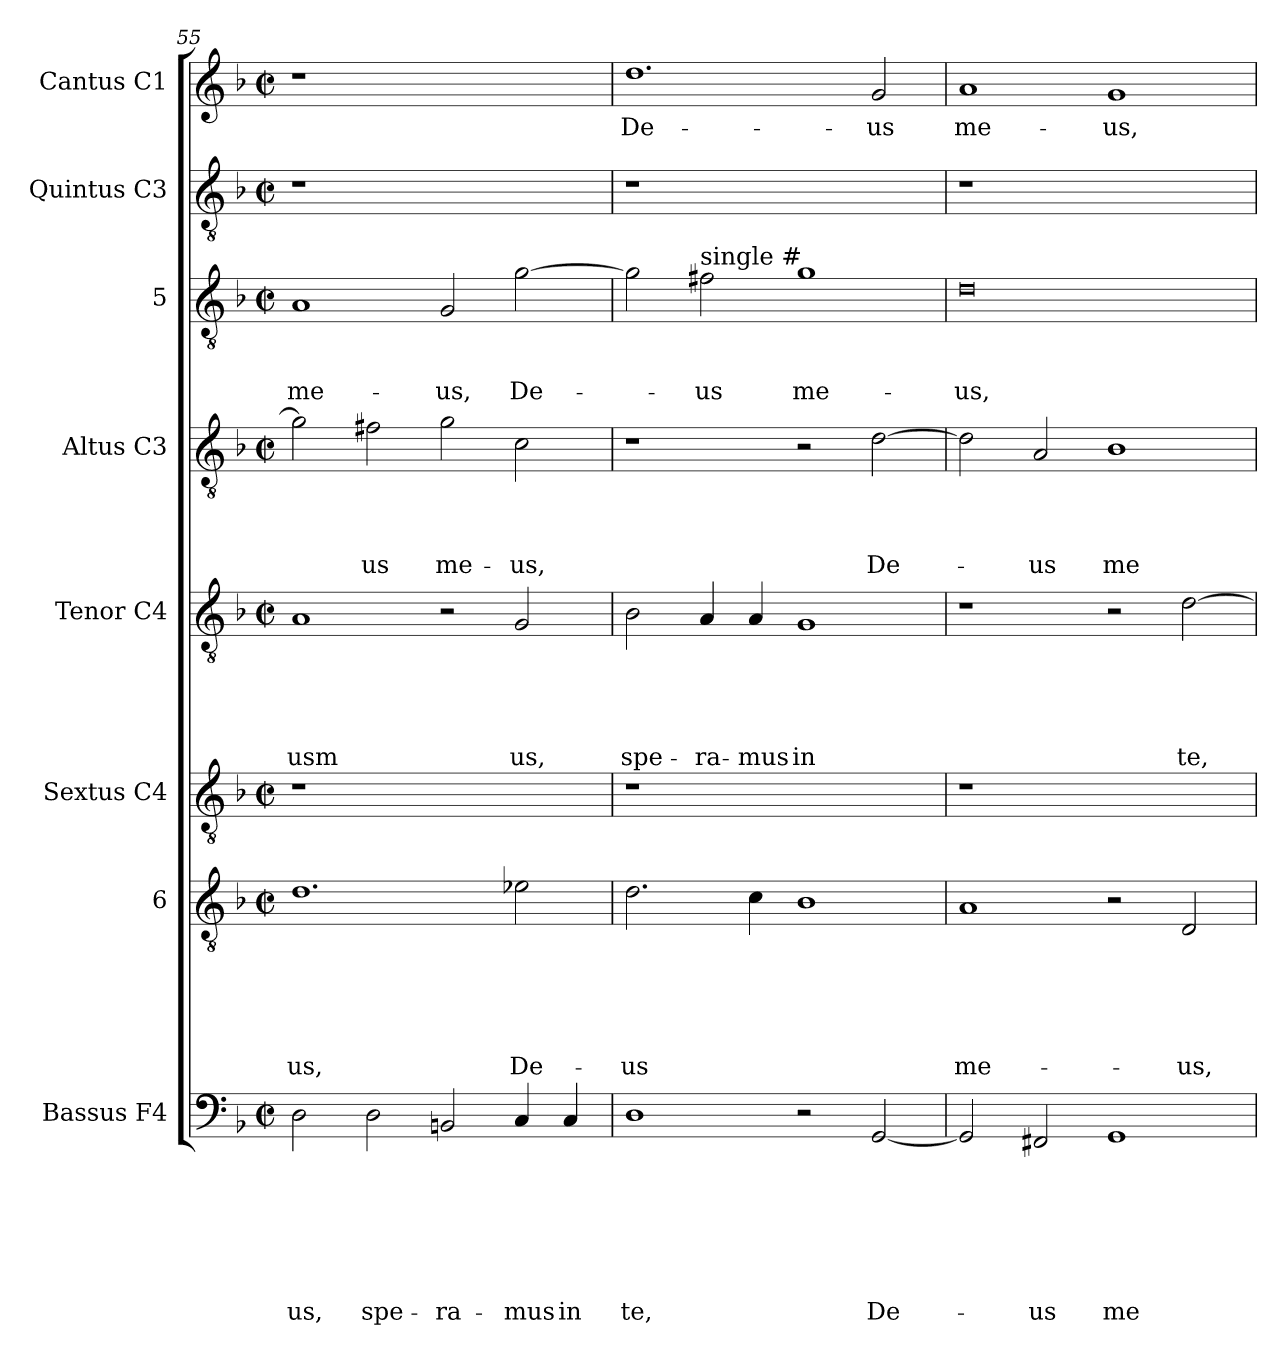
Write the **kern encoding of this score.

**kern	**text	**text	**text	**text	**text	**text	**text	**kern	**text	**text	**text	**text	**text	**text	**kern	**kern	**text	**text	**text	**text	**text	**kern	**text	**text	**text	**text	**kern	**text	**text	**text	**kern	**kern	**text
*part8	*part8	*part8	*part8	*part8	*part8	*part8	*part8	*part7	*part7	*part7	*part7	*part7	*part7	*part7	*part6	*part5	*part5	*part5	*part5	*part5	*part5	*part4	*part4	*part4	*part4	*part4	*part3	*part3	*part3	*part3	*part2	*part1	*part1
*staff8	*staff8	*staff8	*staff8	*staff8	*staff8	*staff8	*staff8	*staff7	*staff7	*staff7	*staff7	*staff7	*staff7	*staff7	*staff6	*staff5	*staff5	*staff5	*staff5	*staff5	*staff5	*staff4	*staff4	*staff4	*staff4	*staff4	*staff3	*staff3	*staff3	*staff3	*staff2	*staff1	*staff1
*I"Bassus F4	*	*	*	*	*	*	*	*I"6	*	*	*	*	*	*	*I"Sextus C4	*I"Tenor C4	*	*	*	*	*	*I"Altus C3	*	*	*	*	*I"5	*	*	*	*I"Quintus C3	*I"Cantus C1	*
*I'B	*	*	*	*	*	*	*	*	*	*	*	*	*	*	*	*I'T	*	*	*	*	*	*I'A	*	*	*	*	*	*	*	*	*	*I'C	*
!!LO:LB:g=z
*clefF4	*	*	*	*	*	*	*	*clefGv2	*	*	*	*	*	*	*clefGv2	*clefGv2	*	*	*	*	*	*clefGv2	*	*	*	*	*clefGv2	*	*	*	*clefGv2	*clefG2	*
*k[b-]	*	*	*	*	*	*	*	*k[b-]	*	*	*	*	*	*	*k[b-]	*k[b-]	*	*	*	*	*	*k[b-]	*	*	*	*	*k[b-]	*	*	*	*k[b-]	*k[b-]	*
*F:	*	*	*	*	*	*	*	*F:	*	*	*	*	*	*	*F:	*F:	*	*	*	*	*	*F:	*	*	*	*	*F:	*	*	*	*F:	*F:	*
*M2/2	*	*	*	*	*	*	*	*M2/2	*	*	*	*	*	*	*M2/2	*M2/2	*	*	*	*	*	*M2/2	*	*	*	*	*M2/2	*	*	*	*M2/2	*M2/2	*
*met(c|)	*	*	*	*	*	*	*	*met(c|)	*	*	*	*	*	*	*met(c|)	*met(c|)	*	*	*	*	*	*met(c|)	*	*	*	*	*met(c|)	*	*	*	*met(c|)	*met(c|)	*
=55	=55	=55	=55	=55	=55	=55	=55	=55	=55	=55	=55	=55	=55	=55	=55	=55	=55	=55	=55	=55	=55	=55	=55	=55	=55	=55	=55	=55	=55	=55	=55	=55	=55
!	!	!	!	!	!	!	!LO:LY:b	!	!	!	!	!	!	!LO:LY:b	!	!	!	!	!	!	!LO:LY:b	!	!	!	!	!	!	!	!	!LO:LY:b	!	!	!
2D\	.	.	.	.	.	.	us,	1.d	.	.	.	.	.	-us,	1r	1A	.	.	.	.	-usm	2g\]	.	.	.	.	1A	.	.	me-	1r	1r	.
!	!	!	!	!	!	!	!LO:LY:b	!	!	!	!	!	!	!	!	!	!	!	!	!	!	!	!	!	!	!LO:LY:b	!	!	!	!	!	!	!
2D\	.	.	.	.	.	.	spe-	.	.	.	.	.	.	.	.	.	.	.	.	.	.	2f#X\	.	.	.	-us	.	.	.	.	.	.	.
!	!	!	!	!	!	!	!LO:LY:b	!	!	!	!	!	!	!	!	!	!	!	!	!	!	!	!	!	!	!LO:LY:b	!	!	!	!LO:LY:b	!	!	!
2BBn/	.	.	.	.	.	.	-ra-	.	.	.	.	.	.	.	1ryy	2r	.	.	.	.	.	2g\	.	.	.	me-	2G/	.	.	-us,	1ryy	1ryy	.
!	!	!	!	!	!	!	!LO:LY:b	!	!	!	!	!	!	!LO:LY:b	!	!	!	!	!	!	!LO:LY:b	!	!	!	!	!LO:LY:b	!	!	!	!LO:LY:b	!	!	!
4C/	.	.	.	.	.	.	-mus	2e-X\	.	.	.	.	.	De-	.	2G/	.	.	.	.	us,	2c\	.	.	.	-us,	[>2g\	.	.	De-	.	.	.
!	!	!	!	!	!	!	!LO:LY:b	!	!	!	!	!	!	!	!	!	!	!	!	!	!	!	!	!	!	!	!	!	!	!	!	!	!
4C/	.	.	.	.	.	.	in	.	.	.	.	.	.	.	.	.	.	.	.	.	.	.	.	.	.	.	.	.	.	.	.	.	.
=56	=56	=56	=56	=56	=56	=56	=56	=56	=56	=56	=56	=56	=56	=56	=56	=56	=56	=56	=56	=56	=56	=56	=56	=56	=56	=56	=56	=56	=56	=56	=56	=56	=56
!	!	!	!	!	!	!	!LO:LY:b	!	!	!	!	!	!	!LO:LY:b	!	!	!	!	!	!	!LO:LY:b	!	!	!	!	!	!	!	!	!	!	!	!LO:LY:b
1D	.	.	.	.	.	.	te,	2.d\	.	.	.	.	.	-us	1r	2B-\	.	.	.	.	spe-	1r	.	.	.	.	2g\]	.	.	.	1r	1.dd	De-
!	!	!	!	!	!	!	!	!	!	!	!	!	!	!	!	!	!	!	!	!	!	!	!	!	!	!	!LO:TX:a:t=single #	!	!	!	!	!	!
!	!	!	!	!	!	!	!	!	!	!	!	!	!	!	!	!	!	!	!	!	!LO:LY:b	!	!	!	!	!	!	!	!	!LO:LY:b	!	!	!
.	.	.	.	.	.	.	.	.	.	.	.	.	.	.	.	4A/	.	.	.	.	-ra-	.	.	.	.	.	2f#\	.	.	-us	.	.	.
!	!	!	!	!	!	!	!	!	!	!	!	!	!	!	!	!	!	!	!	!	!LO:LY:b	!	!	!	!	!	!	!	!	!	!	!	!
.	.	.	.	.	.	.	.	4c\	.	.	.	.	.	.	.	4A/	.	.	.	.	-mus	.	.	.	.	.	.	.	.	.	.	.	.
!	!	!	!	!	!	!	!	!	!	!	!	!	!	!	!	!	!	!	!	!	!LO:LY:b	!	!	!	!	!	!	!	!	!LO:LY:b	!	!	!
2r	.	.	.	.	.	.	.	1B-	.	.	.	.	.	.	1ryy	1G	.	.	.	.	in	2r	.	.	.	.	1g	.	.	me-	1ryy	.	.
!	!	!	!	!	!	!	!LO:LY:b	!	!	!	!	!	!	!	!	!	!	!	!	!	!	!	!	!	!	!LO:LY:b	!	!	!	!	!	!	!LO:LY:b
[<2GG/	.	.	.	.	.	.	De-	.	.	.	.	.	.	.	.	.	.	.	.	.	.	[>2d\	.	.	.	De-	.	.	.	.	.	2g/	-us
=57	=57	=57	=57	=57	=57	=57	=57	=57	=57	=57	=57	=57	=57	=57	=57	=57	=57	=57	=57	=57	=57	=57	=57	=57	=57	=57	=57	=57	=57	=57	=57	=57	=57
!	!	!	!	!	!	!	!	!	!	!	!	!	!	!LO:LY:b	!	!	!	!	!	!	!	!	!	!	!	!	!	!	!	!LO:LY:b	!	!	!LO:LY:b
2GG/]	.	.	.	.	.	.	.	1A	.	.	.	.	.	me-	1r	1r	.	.	.	.	.	2d\]	.	.	.	.	0d	.	.	-us,	1r	1a	me-
!	!	!	!	!	!	!	!LO:LY:b	!	!	!	!	!	!	!	!	!	!	!	!	!	!	!	!	!	!	!LO:LY:b	!	!	!	!	!	!	!
2FF#X/	.	.	.	.	.	.	-us	.	.	.	.	.	.	.	.	.	.	.	.	.	.	2A/	.	.	.	-us	.	.	.	.	.	.	.
!	!	!	!	!	!	!	!LO:LY:b	!	!	!	!	!	!	!	!	!	!	!	!	!	!	!	!	!	!	!LO:LY:b	!	!	!	!	!	!	!LO:LY:b
1GG	.	.	.	.	.	.	me-	2r	.	.	.	.	.	.	1ryy	2r	.	.	.	.	.	1B-	.	.	.	me-	.	.	.	.	1ryy	1g	-us,
!	!	!	!	!	!	!	!	!	!	!	!	!	!	!LO:LY:b	!	!	!	!	!	!	!LO:LY:b	!	!	!	!	!	!	!	!	!	!	!	!
.	.	.	.	.	.	.	.	2D/	.	.	.	.	.	-us,	.	[>2d\	.	.	.	.	te,	.	.	.	.	.	.	.	.	.	.	.	.
=	=	=	=	=	=	=	=	=	=	=	=	=	=	=	=	=	=	=	=	=	=	=	=	=	=	=	=	=	=	=	=	=	=
*-	*-	*-	*-	*-	*-	*-	*-	*-	*-	*-	*-	*-	*-	*-	*-	*-	*-	*-	*-	*-	*-	*-	*-	*-	*-	*-	*-	*-	*-	*-	*-	*-	*-
